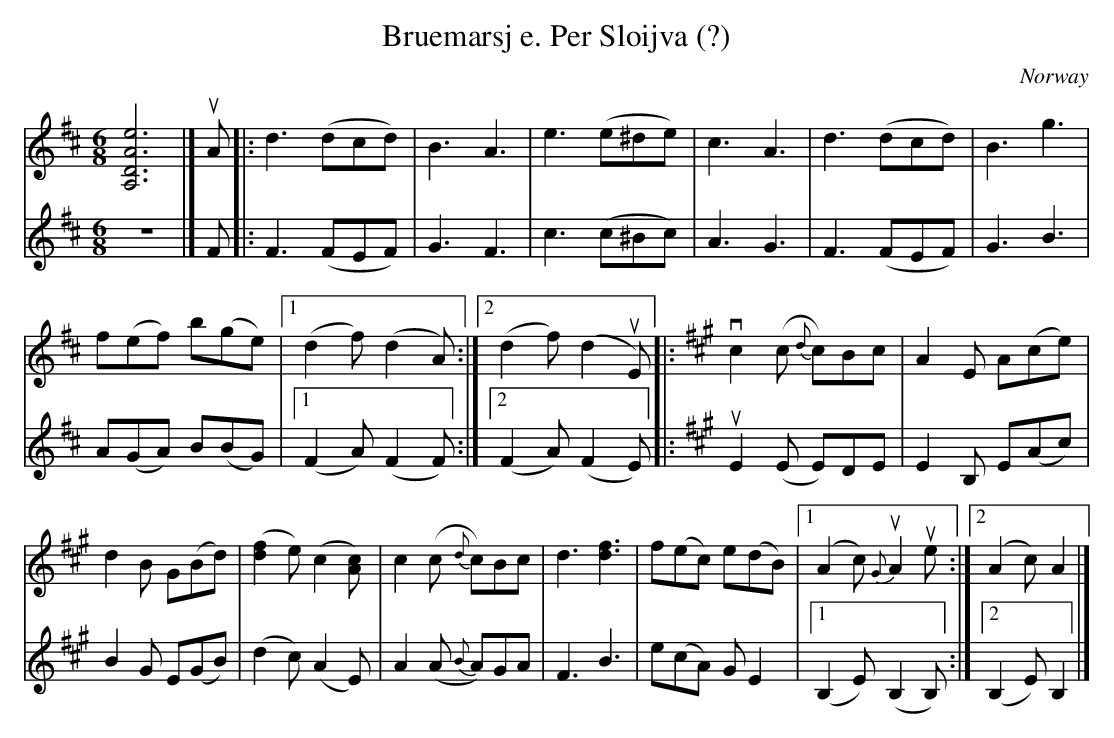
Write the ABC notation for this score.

X:1
T:Bruemarsj e. Per Sloijva (?)
M:6/8
O:Norway
K:D major
V:1
[A,6D6A6e6]|]\
uA|:\
d3 (dcd) | B3 A3 | e3 (e^de) | c3 A3 |\
d3 (dcd) | B3 g3 |
f(ef) b(ge) |1 (d2f) (d2A) :|2 (d2f) (d2uE) \
K:A
|: vc2(c {d}c)Bc | A2E A(ce) |
d2B G(Bd) | ([f2d2]e) (c2[Ac]) | \
c2(c {d}c)Bc | d3 [f3d3] | f(ec) e(dB) |1 (A2c) {G}uA2ue :|2 (A2c) A2|]
V:2
z6|] \
F|:\
F3 (FEF) | G3 F3 | c3 (c^Bc) | A3 G3|\
F3 (FEF) | G3 B3 | A(GA) B(BG) |1 (F2A) (F2F) :|2 (F2A) (F2E) \
K:A
|: uE2(E E)DE| E2B, E(Ac) | B2G E(GB) | (d2c) (A2E) |\
A2(A {B}A)GA | F3 B3 | e(cA) GE2 |1 (B,2E) (B,2B,) :|2 (B,2E) B,2 |]
